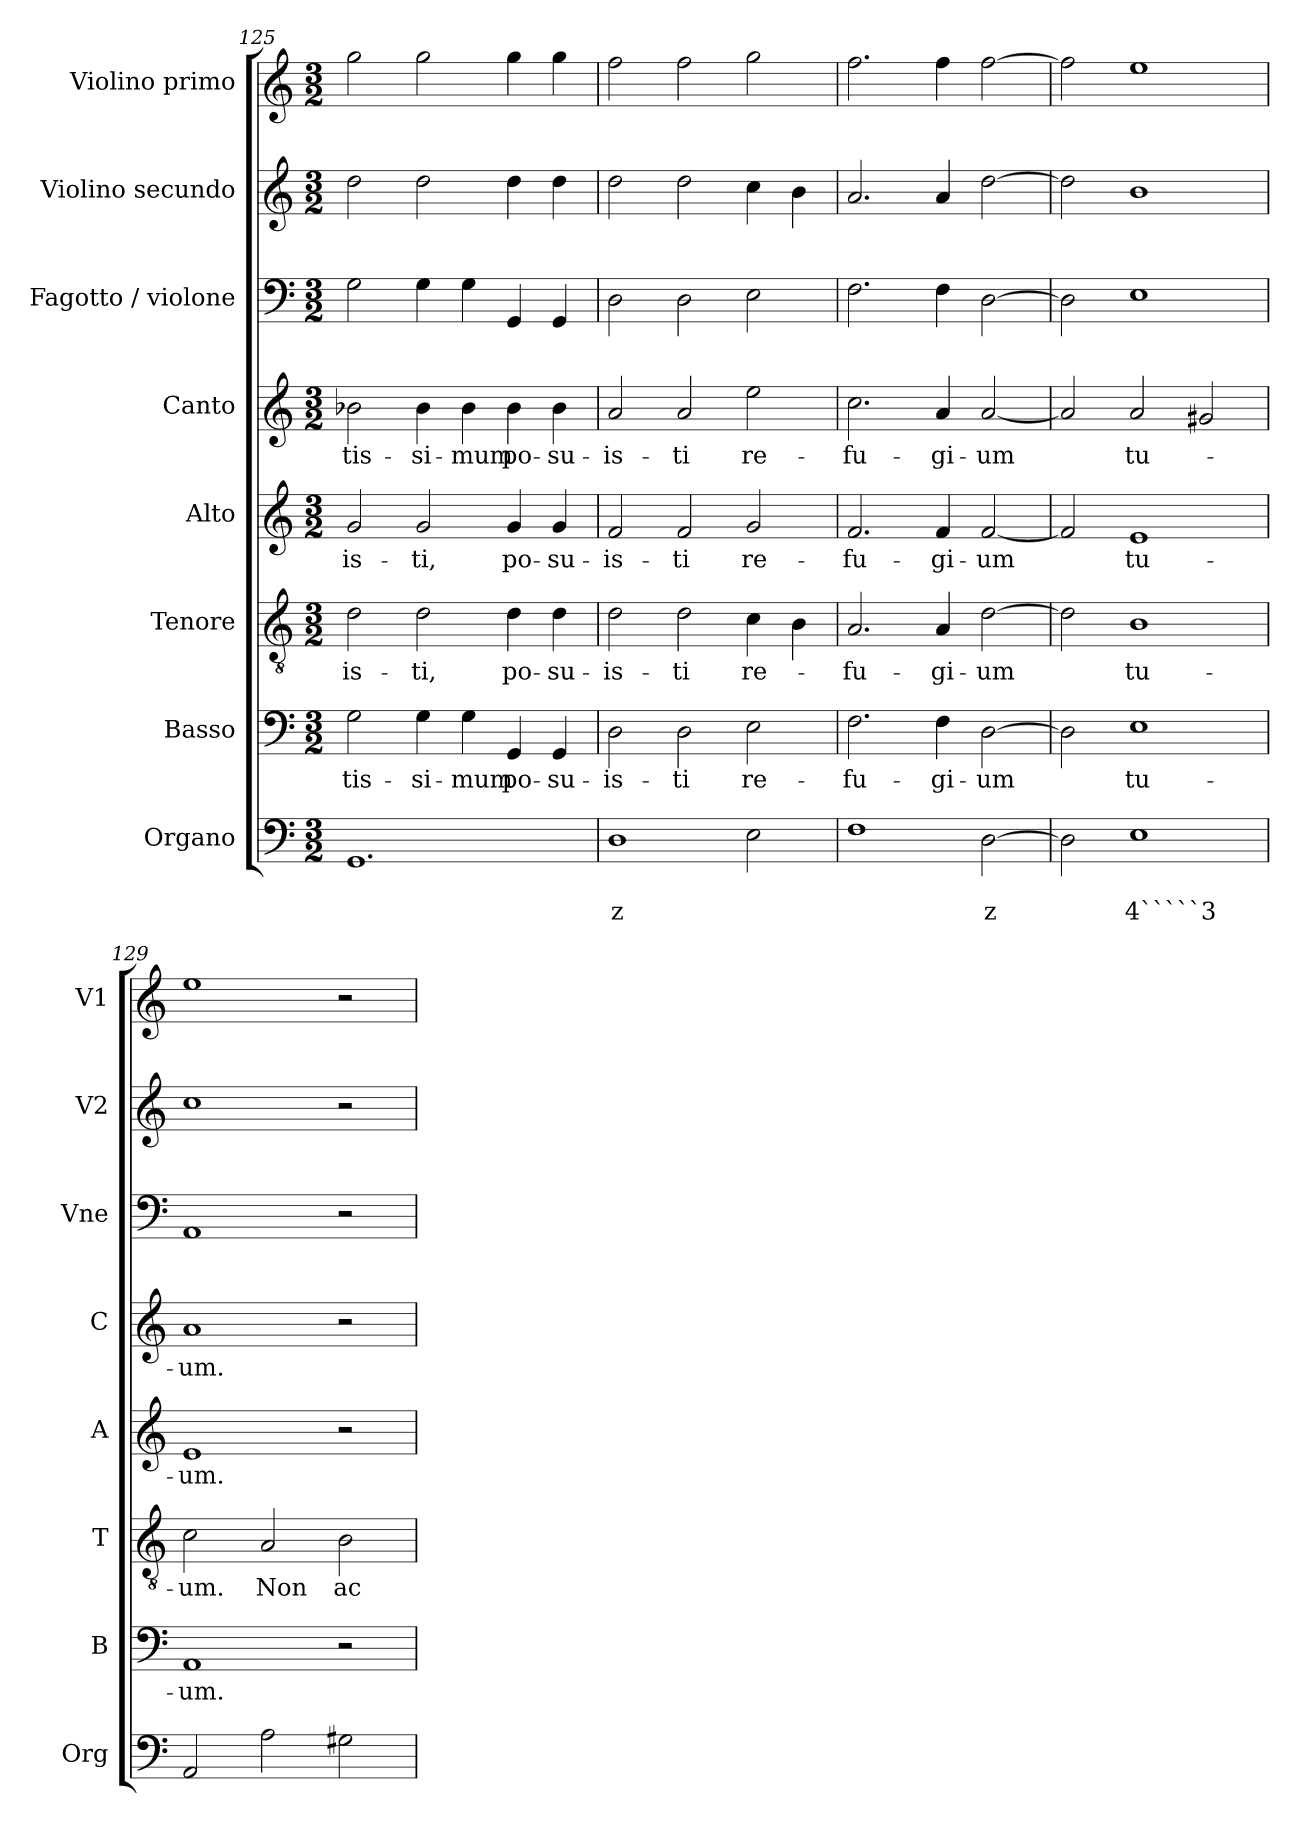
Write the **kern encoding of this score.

**kern	**text	**text	**kern	**text	**kern	**text	**kern	**text	**kern	**text	**kern	**kern	**kern
*part8	*part8	*part8	*part7	*part7	*part6	*part6	*part5	*part5	*part4	*part4	*part3	*part2	*part1
*staff8	*staff8	*staff8	*staff7	*staff7	*staff6	*staff6	*staff5	*staff5	*staff4	*staff4	*staff3	*staff2	*staff1
*I"Organo	*	*	*I"Basso	*	*I"Tenore	*	*I"Alto	*	*I"Canto	*	*I"Fagotto / violone	*I"Violino secundo	*I"Violino primo
*I'Org	*	*	*I'B	*	*I'T	*	*I'A	*	*I'C	*	*I'Vne	*I'V2	*I'V1
*clefF4	*	*	*clefF4	*	*clefGv2	*	*clefG2	*	*clefG2	*	*clefF4	*clefG2	*clefG2
*k[]	*	*	*k[]	*	*k[]	*	*k[]	*	*k[]	*	*k[]	*k[]	*k[]
*C:	*	*	*C:	*	*C:	*	*C:	*	*C:	*	*C:	*C:	*C:
*M3/2	*	*	*M3/2	*	*M3/2	*	*M3/2	*	*M3/2	*	*M3/2	*M3/2	*M3/2
=125	=125	=125	=125	=125	=125	=125	=125	=125	=125	=125	=125	=125	=125
!	!	!	!	!LO:LY:b	!	!LO:LY:b	!	!LO:LY:b	!	!LO:LY:b	!	!	!
1.GG	.	.	2G\	-tis-	2d\	-is-	2g/	-is-	2b-X\	-tis-	2G\	2dd\	2gg\
!	!	!	!	!LO:LY:b	!	!LO:LY:b	!	!LO:LY:b	!	!LO:LY:b	!	!	!
.	.	.	4G\	-si-	2d\	-ti,	2g/	-ti,	4b-\	-si-	4G\	2dd\	2gg\
!	!	!	!	!LO:LY:b	!	!	!	!	!	!LO:LY:b	!	!	!
.	.	.	4G\	-mum	.	.	.	.	4b-\	-mum	4G\	.	.
!	!	!	!	!LO:LY:b	!	!LO:LY:b	!	!LO:LY:b	!	!LO:LY:b	!	!	!
.	.	.	4GG/	po-	4d\	po-	4g/	po-	4b-\	po-	4GG/	4dd\	4gg\
!	!	!	!	!LO:LY:b	!	!LO:LY:b	!	!LO:LY:b	!	!LO:LY:b	!	!	!
.	.	.	4GG/	-su-	4d\	-su-	4g/	-su-	4b-\	-su-	4GG/	4dd\	4gg\
=126	=126	=126	=126	=126	=126	=126	=126	=126	=126	=126	=126	=126	=126
!	!	!LO:LY:b	!	!LO:LY:b	!	!LO:LY:b	!	!LO:LY:b	!	!LO:LY:b	!	!	!
1D	.	z	2D\	-is-	2d\	-is-	2f/	-is-	2a/	-is-	2D\	2dd\	2ff\
!	!	!	!	!LO:LY:b	!	!LO:LY:b	!	!LO:LY:b	!	!LO:LY:b	!	!	!
.	.	.	2D\	-ti	2d\	-ti	2f/	-ti	2a/	-ti	2D\	2dd\	2ff\
!	!	!	!	!LO:LY:b	!	!LO:LY:b	!	!LO:LY:b	!	!LO:LY:b	!	!	!
2E\	.	.	2E\	re-	4c\	re-	2g/	re-	2ee\	re-	2E\	4cc\	2gg\
.	.	.	.	.	4B\	.	.	.	.	.	.	4b\	.
!!LO:PB:g=z
=127	=127	=127	=127	=127	=127	=127	=127	=127	=127	=127	=127	=127	=127
!	!	!	!	!LO:LY:b	!	!LO:LY:b	!	!LO:LY:b	!	!LO:LY:b	!	!	!
1F	.	.	2.F\	-fu-	2.A/	-fu-	2.f/	-fu-	2.cc\	-fu-	2.F\	2.a/	2.ff\
!	!	!	!	!LO:LY:b	!	!LO:LY:b	!	!LO:LY:b	!	!LO:LY:b	!	!	!
.	.	.	4F\	-gi-	4A/	-gi-	4f/	-gi-	4a/	-gi-	4F\	4a/	4ff\
!	!	!LO:LY:b	!	!LO:LY:b	!	!LO:LY:b	!	!LO:LY:b	!	!LO:LY:b	!	!	!
[2D\	.	z	[2D\	-um	[2d\	-um	[2f/	-um	[2a/	-um	[2D\	[2dd\	[2ff\
=128	=128	=128	=128	=128	=128	=128	=128	=128	=128	=128	=128	=128	=128
2D\]	.	.	2D\]	.	2d\]	.	2f/]	.	2a/]	.	2D\]	2dd\]	2ff\]
!	!	!LO:LY:b	!	!LO:LY:b	!	!LO:LY:b	!	!LO:LY:b	!	!LO:LY:b	!	!	!
1E	.	4`````3	1E	tu-	1B	tu-	1e	tu-	2a/	tu-	1E	1b	1ee
.	.	.	.	.	.	.	.	.	2g#X/	.	.	.	.
=129	=129	=129	=129	=129	=129	=129	=129	=129	=129	=129	=129	=129	=129
!	!	!	!	!LO:LY:b	!	!LO:LY:b	!	!LO:LY:b	!	!LO:LY:b	!	!	!
2AA/	.	.	1AA	-um.	2c\	-um.	1e	-um.	1a	-um.	1AA	1cc	1ee
!	!	!	!	!	!	!LO:LY:b	!	!	!	!	!	!	!
2A\	.	.	.	.	2A/	Non	.	.	.	.	.	.	.
!	!	!	!	!	!	!LO:LY:b	!	!	!	!	!	!	!
2G#X\	.	.	2r	.	2B\	ac-	2r	.	2r	.	2r	2r	2r
=	=	=	=	=	=	=	=	=	=	=	=	=	=
*-	*-	*-	*-	*-	*-	*-	*-	*-	*-	*-	*-	*-	*-
